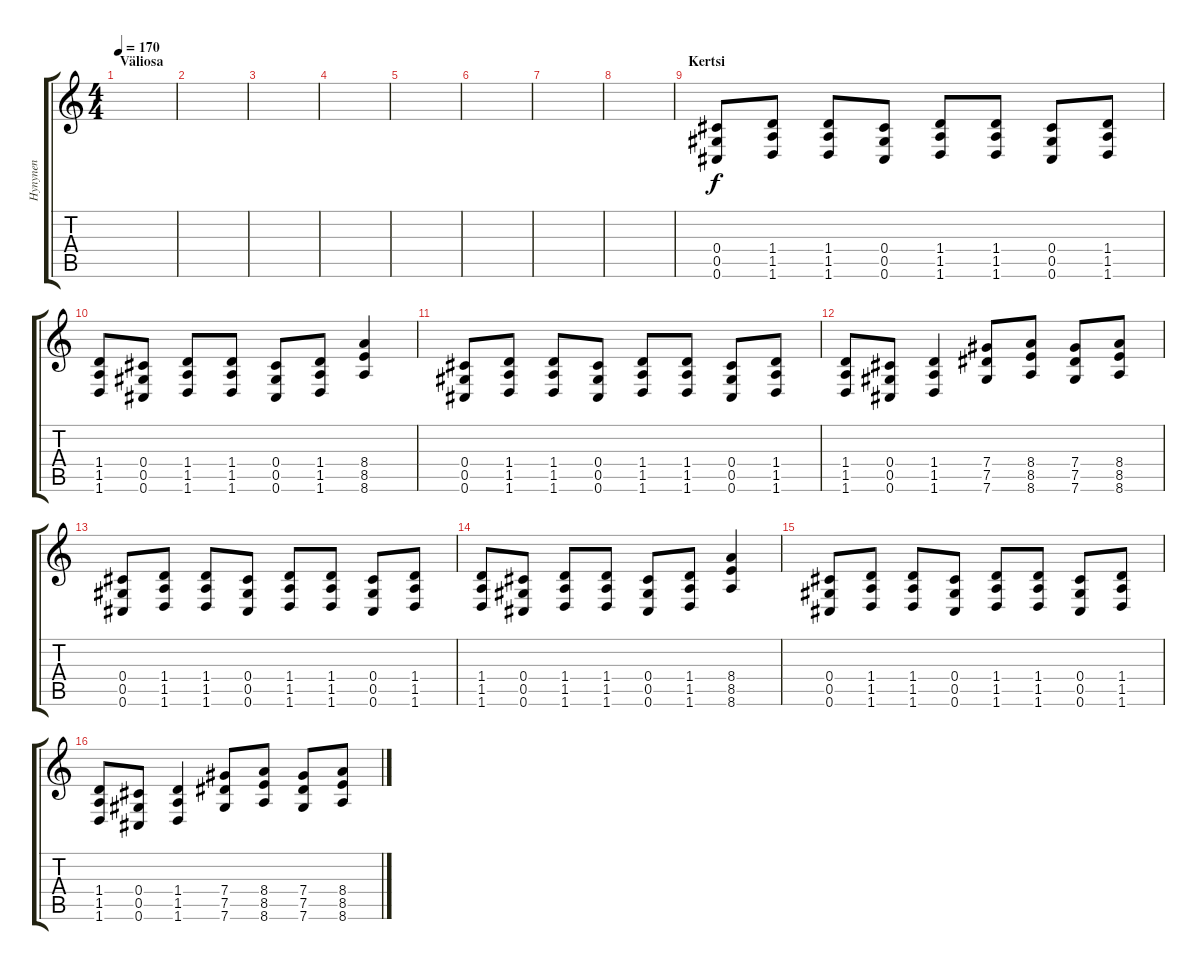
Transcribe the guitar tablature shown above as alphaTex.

\track ("Hynynen" "Hynynen") {instrument distortionguitar}
\staff {score tabs}
\tuning (Eb4 Bb3 Gb3 Db3 Ab2 Db2) {hide}
\ts (4 4)
\section ("" "Väliosa")
\tempo 170
\clef g2
\ks c
|
|
|
|
|
|
|
|
\section ("" "Kertsi")
(0.4 0.5 0.6).8 (1.4 1.5 1.6).8 (1.4 1.5 1.6).8 (0.4 0.5 0.6).8 (1.4 1.5 1.6).8 (1.4 1.5 1.6).8 (0.4 0.5 0.6).8 (1.4 1.5 1.6).8 |
(1.4 1.5 1.6).8 (0.4 0.5 0.6).8 (1.4 1.5 1.6).8 (1.4 1.5 1.6).8 (0.4 0.5 0.6).8 (1.4 1.5 1.6).8 (8.4 8.5 8.6).4 |
(0.4 0.5 0.6).8 (1.4 1.5 1.6).8 (1.4 1.5 1.6).8 (0.4 0.5 0.6).8 (1.4 1.5 1.6).8 (1.4 1.5 1.6).8 (0.4 0.5 0.6).8 (1.4 1.5 1.6).8 |
(1.4 1.5 1.6).8 (0.4 0.5 0.6).8 (1.4 1.5 1.6).4 (7.4 7.5 7.6).8 (8.4 8.5 8.6).8 (7.4 7.5 7.6).8 (8.4 8.5 8.6).8 |
(0.4 0.5 0.6).8 (1.4 1.5 1.6).8 (1.4 1.5 1.6).8 (0.4 0.5 0.6).8 (1.4 1.5 1.6).8 (1.4 1.5 1.6).8 (0.4 0.5 0.6).8 (1.4 1.5 1.6).8 |
(1.4 1.5 1.6).8 (0.4 0.5 0.6).8 (1.4 1.5 1.6).8 (1.4 1.5 1.6).8 (0.4 0.5 0.6).8 (1.4 1.5 1.6).8 (8.4 8.5 8.6).4 |
(0.4 0.5 0.6).8 (1.4 1.5 1.6).8 (1.4 1.5 1.6).8 (0.4 0.5 0.6).8 (1.4 1.5 1.6).8 (1.4 1.5 1.6).8 (0.4 0.5 0.6).8 (1.4 1.5 1.6).8 |
(1.4 1.5 1.6).8 (0.4 0.5 0.6).8 (1.4 1.5 1.6).4 (7.4 7.5 7.6).8 (8.4 8.5 8.6).8 (7.4 7.5 7.6).8 (8.4 8.5 8.6).8
